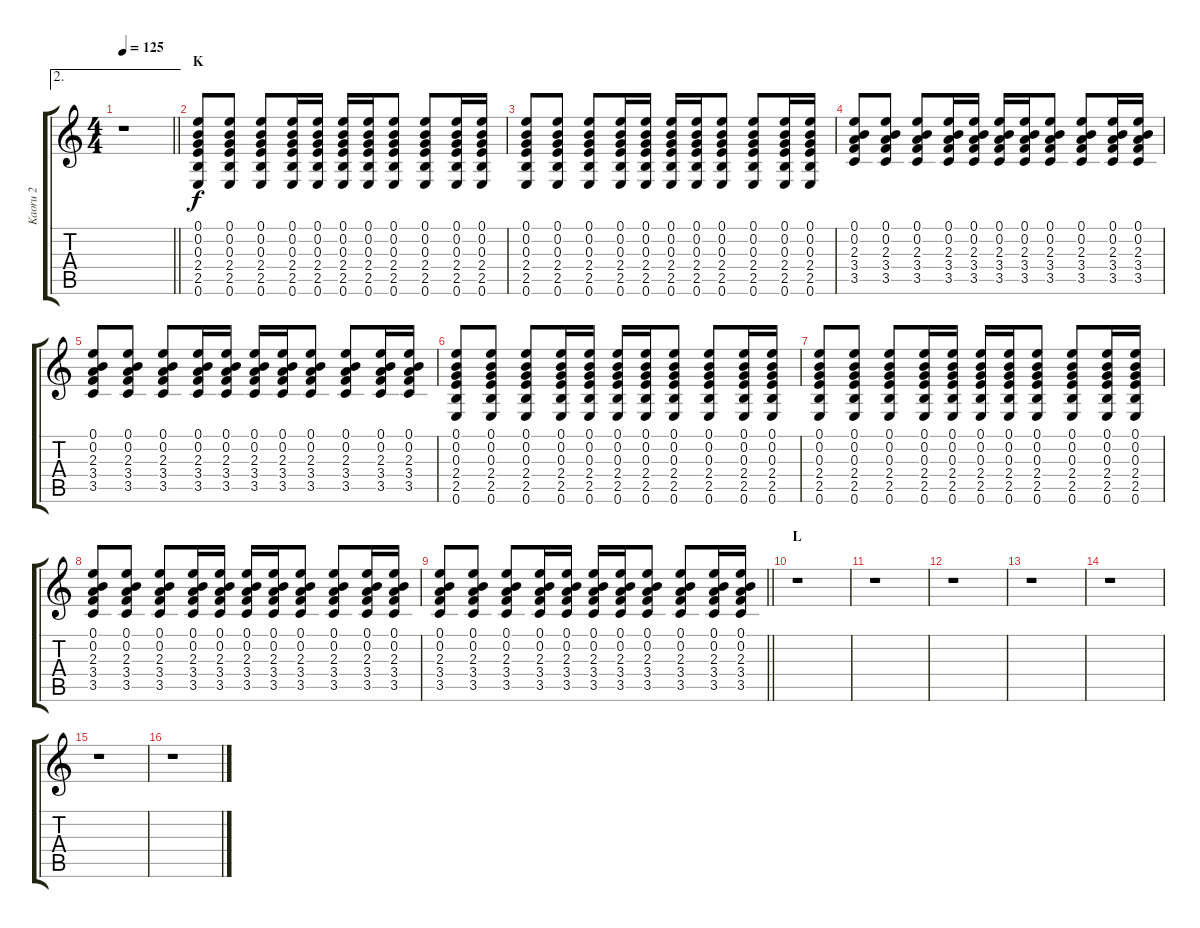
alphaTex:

\track ("Kaoru 2" "Kaoru 2") {instrument acousticguitarsteel}
\staff {score tabs}
\tuning (E4 B3 G3 D3 A2 E2) {hide}
\ae 2
\ts (4 4)
\tempo 125
\clef g2
\barLineRight lightlight
\ks c
r.1{dy f} |
\section ("" "K")
(0.1 0.2 0.3 2.4 2.5 0.6).8 (0.1 0.2 0.3 2.4 2.5 0.6).8 (0.1 0.2 0.3 2.4 2.5 0.6).8 (0.1 0.2 0.3 2.4 2.5 0.6).16 (0.1 0.2 0.3 2.4 2.5 0.6).16 (0.1 0.2 0.3 2.4 2.5 0.6).16 (0.1 0.2 0.3 2.4 2.5 0.6).16 (0.1 0.2 0.3 2.4 2.5 0.6).8 (0.1 0.2 0.3 2.4 2.5 0.6).8 (0.1 0.2 0.3 2.4 2.5 0.6).16 (0.1 0.2 0.3 2.4 2.5 0.6).16 |
(0.1 0.2 0.3 2.4 2.5 0.6).8 (0.1 0.2 0.3 2.4 2.5 0.6).8 (0.1 0.2 0.3 2.4 2.5 0.6).8 (0.1 0.2 0.3 2.4 2.5 0.6).16 (0.1 0.2 0.3 2.4 2.5 0.6).16 (0.1 0.2 0.3 2.4 2.5 0.6).16 (0.1 0.2 0.3 2.4 2.5 0.6).16 (0.1 0.2 0.3 2.4 2.5 0.6).8 (0.1 0.2 0.3 2.4 2.5 0.6).8 (0.1 0.2 0.3 2.4 2.5 0.6).16 (0.1 0.2 0.3 2.4 2.5 0.6).16 |
(0.1 0.2 2.3 3.4 3.5).8 (0.1 0.2 2.3 3.4 3.5).8 (0.1 0.2 2.3 3.4 3.5).8 (0.1 0.2 2.3 3.4 3.5).16 (0.1 0.2 2.3 3.4 3.5).16 (0.1 0.2 2.3 3.4 3.5).16 (0.1 0.2 2.3 3.4 3.5).16 (0.1 0.2 2.3 3.4 3.5).8 (0.1 0.2 2.3 3.4 3.5).8 (0.1 0.2 2.3 3.4 3.5).16 (0.1 0.2 2.3 3.4 3.5).16 |
(0.1 0.2 2.3 3.4 3.5).8 (0.1 0.2 2.3 3.4 3.5).8 (0.1 0.2 2.3 3.4 3.5).8 (0.1 0.2 2.3 3.4 3.5).16 (0.1 0.2 2.3 3.4 3.5).16 (0.1 0.2 2.3 3.4 3.5).16 (0.1 0.2 2.3 3.4 3.5).16 (0.1 0.2 2.3 3.4 3.5).8 (0.1 0.2 2.3 3.4 3.5).8 (0.1 0.2 2.3 3.4 3.5).16 (0.1 0.2 2.3 3.4 3.5).16 |
(0.1 0.2 0.3 2.4 2.5 0.6).8 (0.1 0.2 0.3 2.4 2.5 0.6).8 (0.1 0.2 0.3 2.4 2.5 0.6).8 (0.1 0.2 0.3 2.4 2.5 0.6).16 (0.1 0.2 0.3 2.4 2.5 0.6).16 (0.1 0.2 0.3 2.4 2.5 0.6).16 (0.1 0.2 0.3 2.4 2.5 0.6).16 (0.1 0.2 0.3 2.4 2.5 0.6).8 (0.1 0.2 0.3 2.4 2.5 0.6).8 (0.1 0.2 0.3 2.4 2.5 0.6).16 (0.1 0.2 0.3 2.4 2.5 0.6).16 |
(0.1 0.2 0.3 2.4 2.5 0.6).8 (0.1 0.2 0.3 2.4 2.5 0.6).8 (0.1 0.2 0.3 2.4 2.5 0.6).8 (0.1 0.2 0.3 2.4 2.5 0.6).16 (0.1 0.2 0.3 2.4 2.5 0.6).16 (0.1 0.2 0.3 2.4 2.5 0.6).16 (0.1 0.2 0.3 2.4 2.5 0.6).16 (0.1 0.2 0.3 2.4 2.5 0.6).8 (0.1 0.2 0.3 2.4 2.5 0.6).8 (0.1 0.2 0.3 2.4 2.5 0.6).16 (0.1 0.2 0.3 2.4 2.5 0.6).16 |
(0.1 0.2 2.3 3.4 3.5).8 (0.1 0.2 2.3 3.4 3.5).8 (0.1 0.2 2.3 3.4 3.5).8 (0.1 0.2 2.3 3.4 3.5).16 (0.1 0.2 2.3 3.4 3.5).16 (0.1 0.2 2.3 3.4 3.5).16 (0.1 0.2 2.3 3.4 3.5).16 (0.1 0.2 2.3 3.4 3.5).8 (0.1 0.2 2.3 3.4 3.5).8 (0.1 0.2 2.3 3.4 3.5).16 (0.1 0.2 2.3 3.4 3.5).16 |
\barLineRight lightlight
(0.1 0.2 2.3 3.4 3.5).8 (0.1 0.2 2.3 3.4 3.5).8 (0.1 0.2 2.3 3.4 3.5).8 (0.1 0.2 2.3 3.4 3.5).16 (0.1 0.2 2.3 3.4 3.5).16 (0.1 0.2 2.3 3.4 3.5).16 (0.1 0.2 2.3 3.4 3.5).16 (0.1 0.2 2.3 3.4 3.5).8 (0.1 0.2 2.3 3.4 3.5).8 (0.1 0.2 2.3 3.4 3.5).16 (0.1 0.2 2.3 3.4 3.5).16 |
\section ("" "L")
r.1 |
r.1 |
r.1 |
r.1 |
r.1 |
r.1 |
r.1
